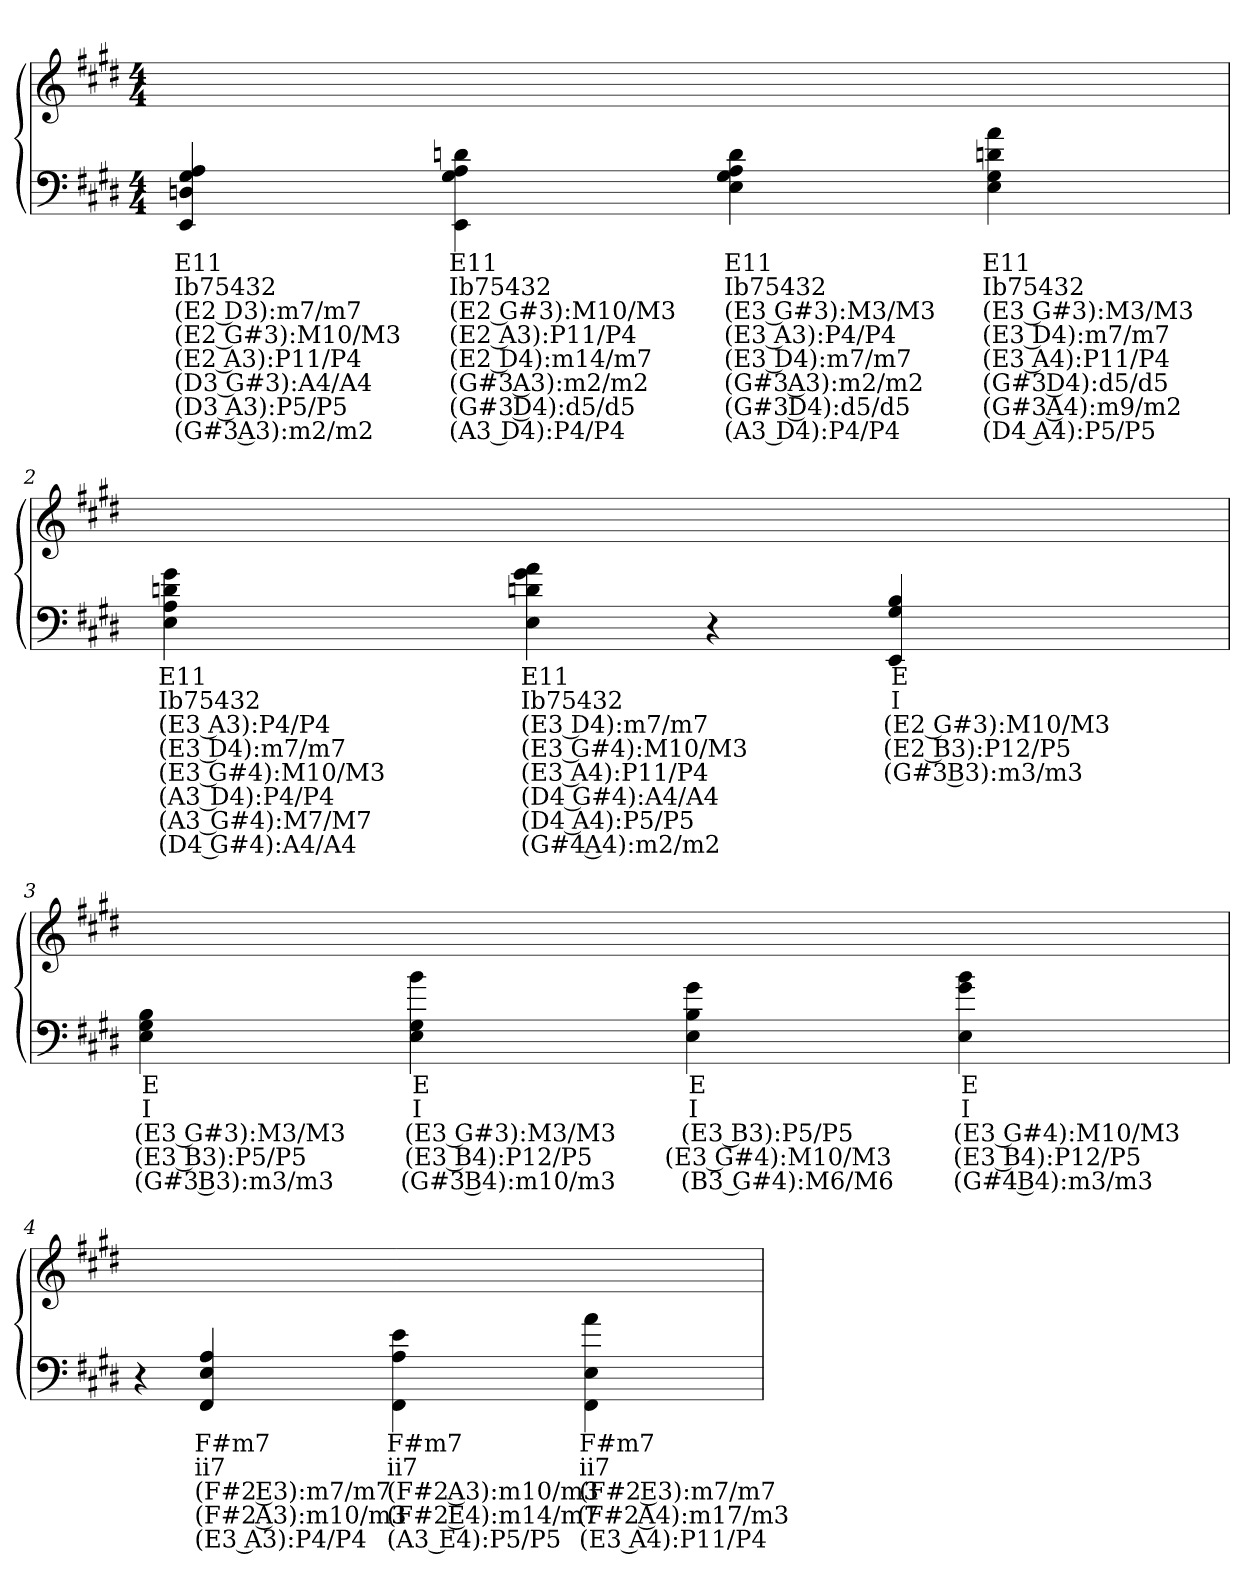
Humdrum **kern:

**kern	**text	**text	**text	**text	**text	**text	**text	**text	**kern
*part2	*part2	*part2	*part2	*part2	*part2	*part2	*part2	*part2	*part1
*staff2	*staff2	*staff2	*staff2	*staff2	*staff2	*staff2	*staff2	*staff2	*staff1
*clefF4	*	*	*	*	*	*	*	*	*clefG2
*k[f#c#g#d#]	*	*	*	*	*	*	*	*	*k[f#c#g#d#]
*E:	*	*	*	*	*	*	*	*	*E:
*M4/4	*	*	*	*	*	*	*	*	*M4/4
*MM60	*	*	*	*	*	*	*	*	*MM60
=1	=1	=1	=1	=1	=1	=1	=1	=1	=1
4EE 4Dn 4G# 4A	E11	Ib75432	(E2 D3):m7/m7	(E2 G#3):M10/M3	(E2 A3):P11/P4	(D3 G#3):A4/A4	(D3 A3):P5/P5	(G#3 A3):m2/m2	1ryy
4EE 4G# 4A 4dn	E11	Ib75432	(E2 G#3):M10/M3	(E2 A3):P11/P4	(E2 D4):m14/m7	(G#3 A3):m2/m2	(G#3 D4):d5/d5	(A3 D4):P4/P4	.
4E 4G# 4A 4d	E11	Ib75432	(E3 G#3):M3/M3	(E3 A3):P4/P4	(E3 D4):m7/m7	(G#3 A3):m2/m2	(G#3 D4):d5/d5	(A3 D4):P4/P4	.
4E 4G# 4dn 4a	E11	Ib75432	(E3 G#3):M3/M3	(E3 D4):m7/m7	(E3 A4):P11/P4	(G#3 D4):d5/d5	(G#3 A4):m9/m2	(D4 A4):P5/P5	.
=2	=2	=2	=2	=2	=2	=2	=2	=2	=2
4E 4A 4dn 4g#	E11	Ib75432	(E3 A3):P4/P4	(E3 D4):m7/m7	(E3 G#4):M10/M3	(A3 D4):P4/P4	(A3 G#4):M7/M7	(D4 G#4):A4/A4	1ryy
4E 4dn 4g# 4a	E11	Ib75432	(E3 D4):m7/m7	(E3 G#4):M10/M3	(E3 A4):P11/P4	(D4 G#4):A4/A4	(D4 A4):P5/P5	(G#4 A4):m2/m2	.
4r	.	.	.	.	.	.	.	.	.
4EE 4G# 4B	E	I	(E2 G#3):M10/M3	(E2 B3):P12/P5	(G#3 B3):m3/m3	.	.	.	.
=3	=3	=3	=3	=3	=3	=3	=3	=3	=3
4E 4G# 4B	E	I	(E3 G#3):M3/M3	(E3 B3):P5/P5	(G#3 B3):m3/m3	.	.	.	1ryy
4E 4G# 4b	E	I	(E3 G#3):M3/M3	(E3 B4):P12/P5	(G#3 B4):m10/m3	.	.	.	.
4E 4B 4g#	E	I	(E3 B3):P5/P5	(E3 G#4):M10/M3	(B3 G#4):M6/M6	.	.	.	.
4E 4g# 4b	E	I	(E3 G#4):M10/M3	(E3 B4):P12/P5	(G#4 B4):m3/m3	.	.	.	.
=4	=4	=4	=4	=4	=4	=4	=4	=4	=4
4r	.	.	.	.	.	.	.	.	1ryy
4FF# 4E 4A	F#m7	ii7	(F#2 E3):m7/m7	(F#2 A3):m10/m3	(E3 A3):P4/P4	.	.	.	.
4FF# 4A 4e	F#m7	ii7	(F#2 A3):m10/m3	(F#2 E4):m14/m7	(A3 E4):P5/P5	.	.	.	.
4FF# 4E 4a	F#m7	ii7	(F#2 E3):m7/m7	(F#2 A4):m17/m3	(E3 A4):P11/P4	.	.	.	.
=	=	=	=	=	=	=	=	=	=
*-	*-	*-	*-	*-	*-	*-	*-	*-	*-
